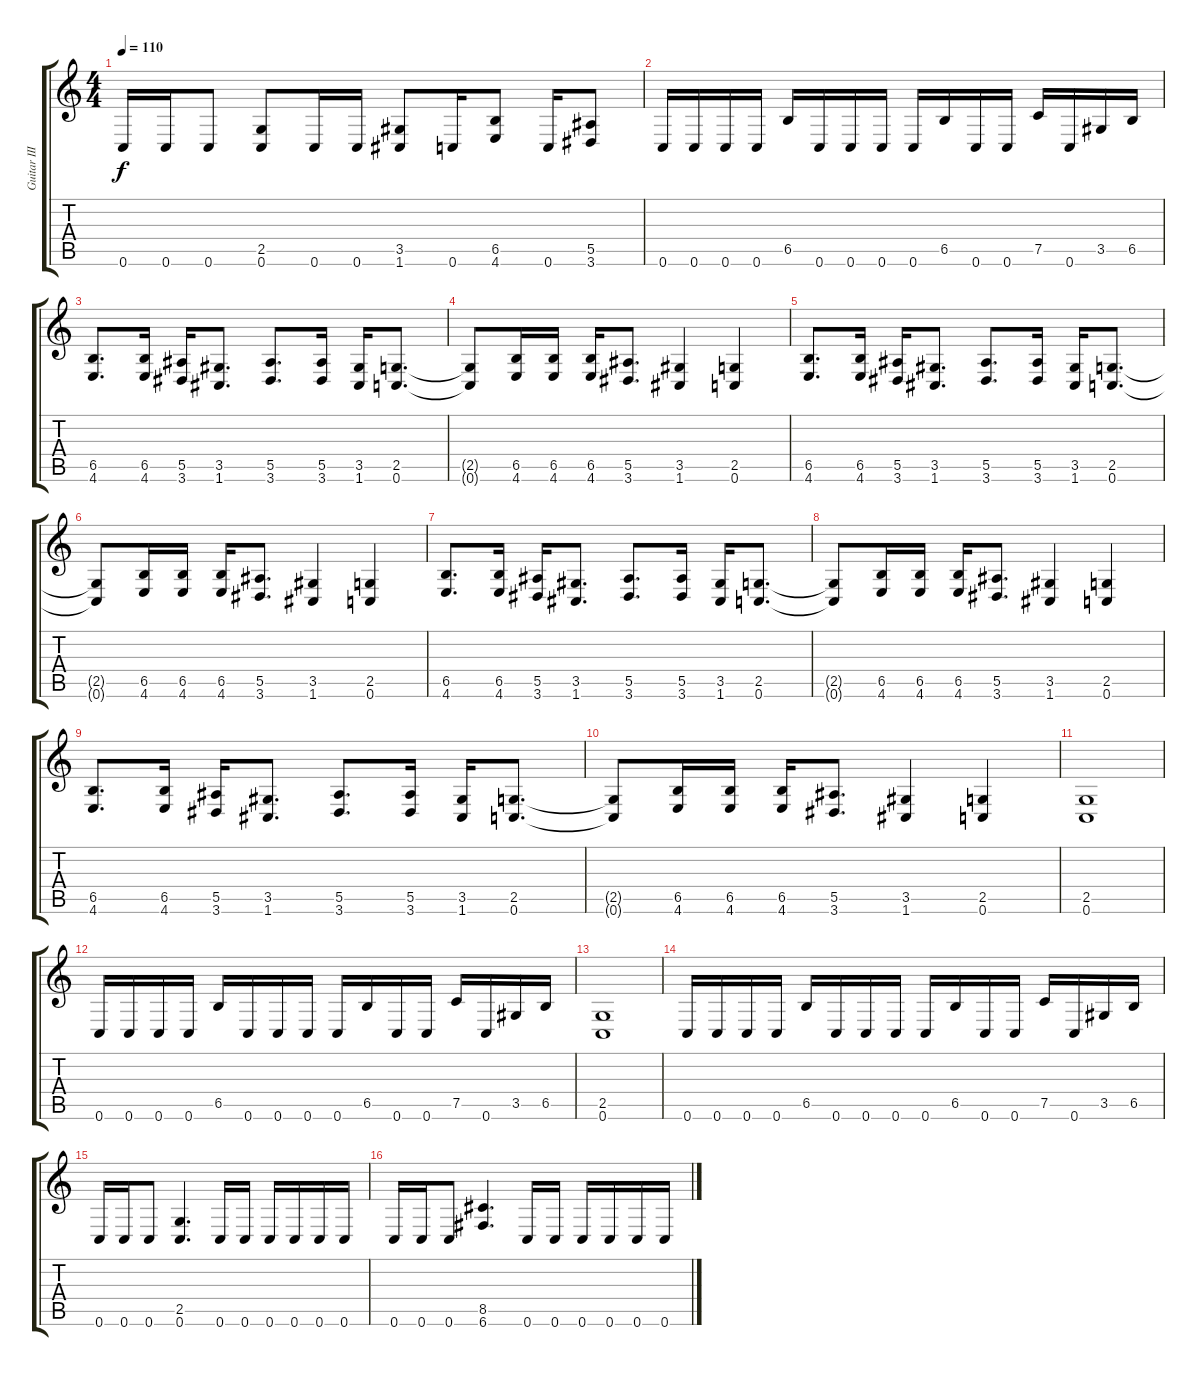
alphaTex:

\track ("Guitar III" "Guitar III") {instrument distortionguitar}
\staff {score tabs}
\tuning (C4 G3 Eb3 Bb2 F2 C2) {hide}
\ts (4 4)
\tempo 110
\clef g2
\ks c
0.6.16{dy f} 0.6.16 0.6.8 (2.5 0.6).8 0.6.16 0.6.16 (3.5 1.6).8 0.6.16 (6.5 4.6).8 0.6.16 (5.5 3.6).8 |
0.6.16 0.6.16 0.6.16 0.6.16 6.5.16 0.6.16 0.6.16 0.6.16 0.6.16 6.5.16 0.6.16 0.6.16 7.5.16 0.6.16 3.5.16 6.5.16 |
(6.5 4.6).8{d} (6.5 4.6).16 (5.5 3.6).16 (3.5 1.6).8{d} (5.5 3.6).8{d} (5.5 3.6).16 (3.5 1.6).16 (2.5 0.6).8{d} |
(2.5{t} 0.6{t}).8 (6.5 4.6).16 (6.5 4.6).16 (6.5 4.6).16 (5.5 3.6).8{d} (3.5 1.6).4 (2.5 0.6).4 |
(6.5 4.6).8{d} (6.5 4.6).16 (5.5 3.6).16 (3.5 1.6).8{d} (5.5 3.6).8{d} (5.5 3.6).16 (3.5 1.6).16 (2.5 0.6).8{d} |
(2.5{t} 0.6{t}).8 (6.5 4.6).16 (6.5 4.6).16 (6.5 4.6).16 (5.5 3.6).8{d} (3.5 1.6).4 (2.5 0.6).4 |
(6.5 4.6).8{d} (6.5 4.6).16 (5.5 3.6).16 (3.5 1.6).8{d} (5.5 3.6).8{d} (5.5 3.6).16 (3.5 1.6).16 (2.5 0.6).8{d} |
(2.5{t} 0.6{t}).8 (6.5 4.6).16 (6.5 4.6).16 (6.5 4.6).16 (5.5 3.6).8{d} (3.5 1.6).4 (2.5 0.6).4 |
(6.5 4.6).8{d} (6.5 4.6).16 (5.5 3.6).16 (3.5 1.6).8{d} (5.5 3.6).8{d} (5.5 3.6).16 (3.5 1.6).16 (2.5 0.6).8{d} |
(2.5{t} 0.6{t}).8 (6.5 4.6).16 (6.5 4.6).16 (6.5 4.6).16 (5.5 3.6).8{d} (3.5 1.6).4 (2.5 0.6).4 |
(2.5 0.6).1 |
0.6.16 0.6.16 0.6.16 0.6.16 6.5.16 0.6.16 0.6.16 0.6.16 0.6.16 6.5.16 0.6.16 0.6.16 7.5.16 0.6.16 3.5.16 6.5.16 |
(2.5 0.6).1 |
0.6.16 0.6.16 0.6.16 0.6.16 6.5.16 0.6.16 0.6.16 0.6.16 0.6.16 6.5.16 0.6.16 0.6.16 7.5.16 0.6.16 3.5.16 6.5.16 |
0.6.16 0.6.16 0.6.8 (2.5 0.6).4{d} 0.6.16 0.6.16 0.6.16 0.6.16 0.6.16 0.6.16 |
0.6.16 0.6.16 0.6.8 (8.5 6.6).4{d} 0.6.16 0.6.16 0.6.16 0.6.16 0.6.16 0.6.16
